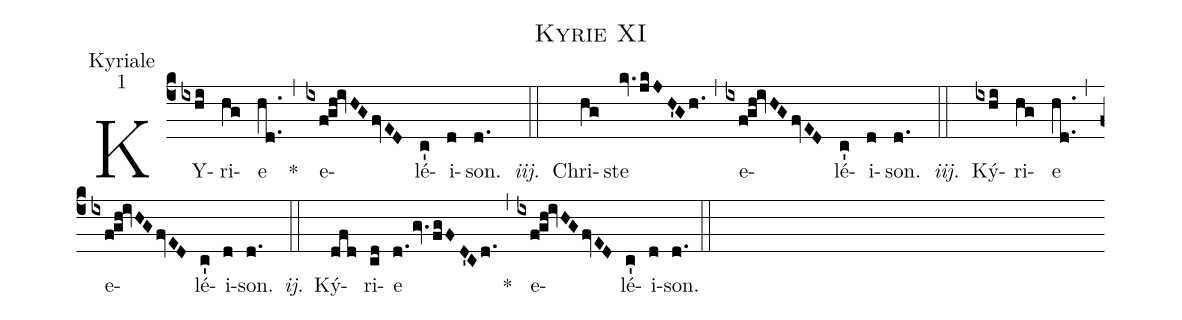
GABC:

name:Kyrie XI;
office-part:Kyriale;
mode:1;
%%
(c4) KY(ixhi)ri(hg)e(hd..) *(,) e(ixfgh!ivHGfvED)lé(c')i(d)son.(d.) <i>iij.</i>(::)
Chri(hg)ste(kv.jkJH'Gh.) (,) e(ixfgh!ivHGfvED)lé(c')i(d)son.(d.) <i>iij.</i>(::)
Ký(ixhi)ri(hg)e(hd..) (,) e(ixfgh!ivHGfvED)lé(c')i(d)son.(d.) <i>ij.</i>(::)
Ký(dfd)ri(cd)e(d.gv.fgFD'Cd.) <clear>*(,) e(ixfgh!ivHGfvED)lé(c')i(d)son.(d.) (::)
